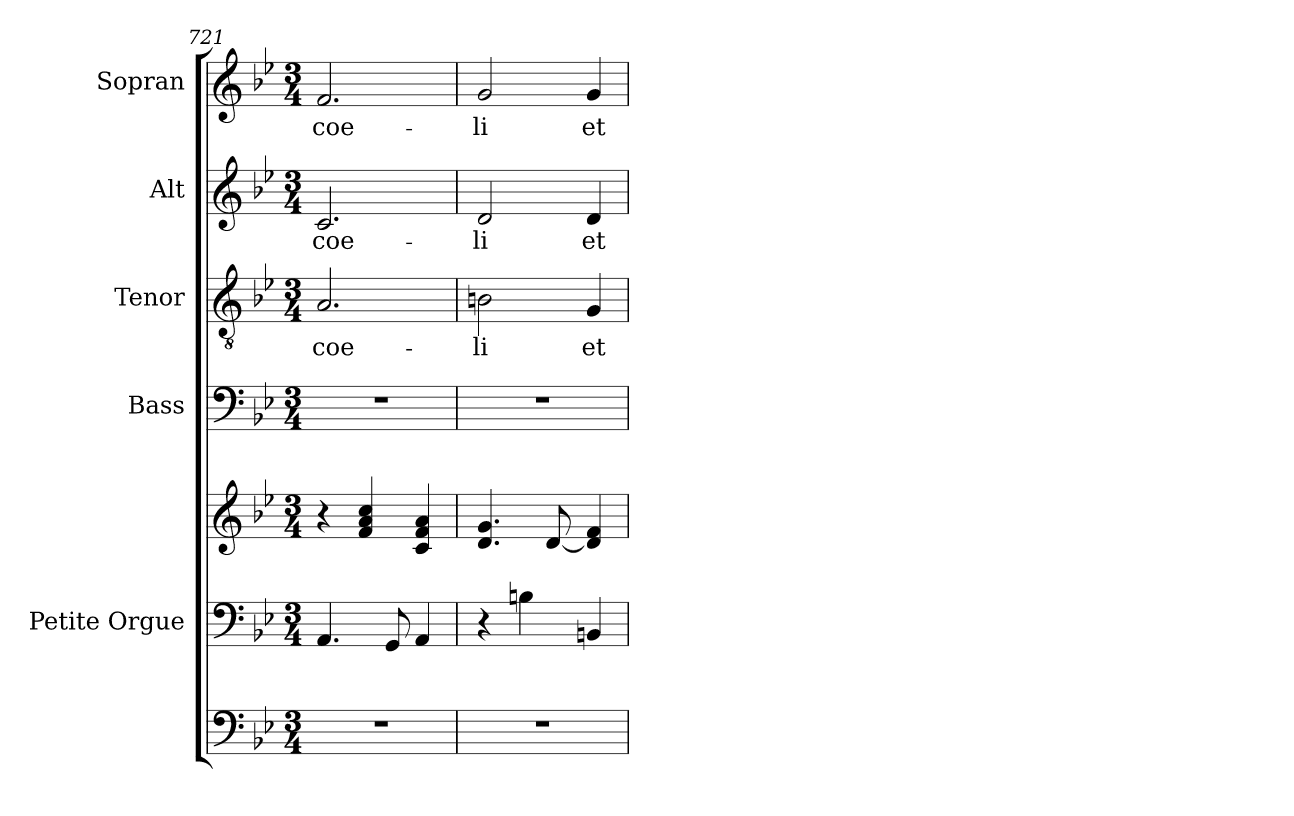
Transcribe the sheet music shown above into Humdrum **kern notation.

**kern	**kern	**kern	**kern	**kern	**text	**kern	**text	**kern	**text
*part6	*part5	*part5	*part4	*part3	*part3	*part2	*part2	*part1	*part1
*staff7	*staff6	*staff5	*staff4	*staff3	*staff3	*staff2	*staff2	*staff1	*staff1
*	*I"Petite Orgue	*	*I"Bass	*I"Tenor	*	*I"Alt	*	*I"Sopran	*
*	*I'Org. 1	*	*I'B.	*I'T.	*	*I'A.	*	*I'S.	*
*clefF4	*clefF4	*clefG2	*clefF4	*clefGv2	*	*clefG2	*	*clefG2	*
*k[b-e-]	*k[b-e-]	*k[b-e-]	*k[b-e-]	*k[b-e-]	*	*k[b-e-]	*	*k[b-e-]	*
*B-:	*B-:	*B-:	*B-:	*B-:	*	*B-:	*	*B-:	*
*M3/4	*M3/4	*M3/4	*M3/4	*M3/4	*	*M3/4	*	*M3/4	*
=721	=721	=721	=721	=721	=721	=721	=721	=721	=721
!	!	!	!	!	!LO:LY:b	!	!LO:LY:b	!	!LO:LY:b
2.r	4.AA/	4r	2.r	2.A/	coe-	2.c/	coe-	2.f/	coe-
.	.	4f/ 4a/ 4cc/	.	.	.	.	.	.	.
.	8GG/	.	.	.	.	.	.	.	.
.	4AA/	4c/ 4f/ 4a/	.	.	.	.	.	.	.
=722	=722	=722	=722	=722	=722	=722	=722	=722	=722
!	!	!	!	!	!LO:LY:b	!	!LO:LY:b	!	!LO:LY:b
2.r	4r	4.d/ 4.g/	2.r	2Bn\	-li	2d/	-li	2g/	-li
.	4Bn\	.	.	.	.	.	.	.	.
.	.	[8d/	.	.	.	.	.	.	.
!	!	!	!	!	!LO:LY:b	!	!LO:LY:b	!	!LO:LY:b
.	4BBn/	4d/] 4f/	.	4G/	et	4d/	et	4g/	et
=	=	=	=	=	=	=	=	=	=
*-	*-	*-	*-	*-	*-	*-	*-	*-	*-
